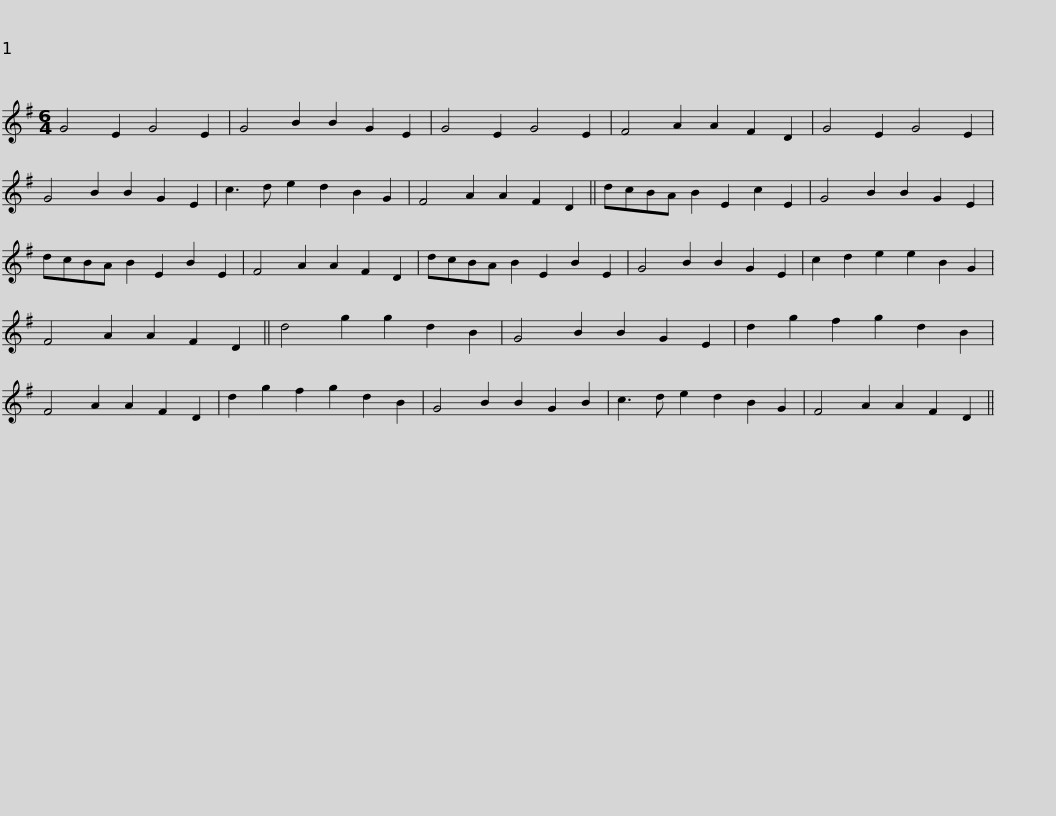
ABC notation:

X:1
L:1/8
M:6/4
I:linebreak $
K:G
V:1 treble
V:1
 G4 E2 G4 E2 | G4 B2 B2 G2 E2 | G4 E2 G4 E2 | F4 A2 A2 F2 D2 | G4 E2 G4 E2 | %5
 G4 B2 B2 G2 E2 | c3 d e2 d2 B2 G2 | F4 A2 A2 F2 D2 ||$ dcBA B2 E2 c2 E2 | G4 B2 B2 G2 E2 | %10
 dcBA B2 E2 B2 E2 | F4 A2 A2 F2 D2 | dcBA B2 E2 B2 E2 | G4 B2 B2 G2 E2 |$ c2 d2 e2 e2 B2 G2 | %15
 F4 A2 A2 F2 D2 || d4 g2 g2 d2 B2 | G4 B2 B2 G2 E2 | d2 g2 f2 g2 d2 B2 | F4 A2 A2 F2 D2 | %20
 d2 g2 f2 g2 d2 B2 |$ G4 B2 B2 G2 B2 | c3 d e2 d2 B2 G2 | F4 A2 A2 F2 D2 || %24
